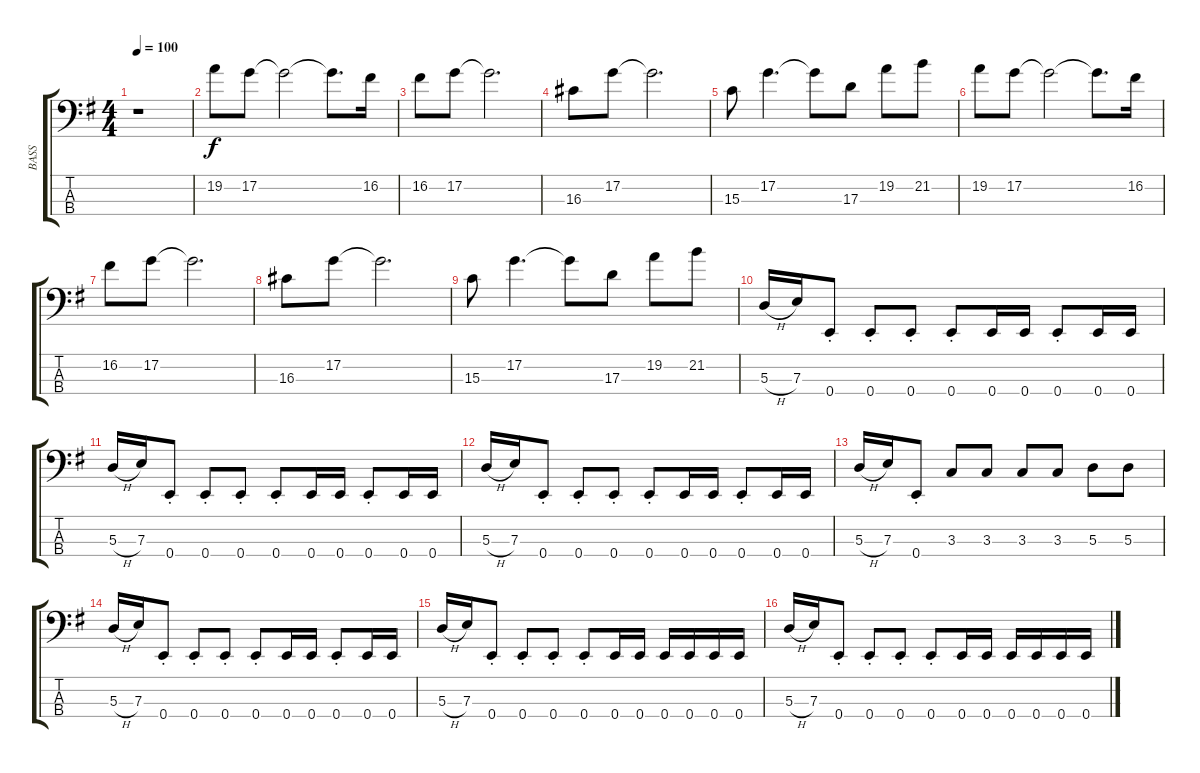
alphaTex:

\track ("BASS" "BASS") {instrument electricbassfinger}
\staff {score tabs}
\tuning (G2 D2 A1 E1) {hide}
\ts (4 4)
\tempo 100
\clef f4
\ks eminor
r.1{dy f} |
19.2.8 17.2.8 17.2{t}.2 17.2{t}.8{d} 16.2.16 |
16.2.8 17.2.8 17.2{t}.2{d} |
16.3.8 17.2.8 17.2{t}.2{d} |
15.3.8 17.2.4{d} 17.2{t}.8 17.3.8 19.2.8 21.2.8 |
19.2.8 17.2.8 17.2{t}.2 17.2{t}.8{d} 16.2.16 |
16.2.8 17.2.8 17.2{t}.2{d} |
16.3.8 17.2.8 17.2{t}.2{d} |
15.3.8 17.2.4{d} 17.2{t}.8 17.3.8 19.2.8 21.2.8 |
5.3{h}.16{volume 14} 7.3.16 0.4{st}.8 0.4{st}.8 0.4{st}.8 0.4{st}.8 0.4.16 0.4.16 0.4{st}.8 0.4.16 0.4.16 |
5.3{h}.16 7.3.16 0.4{st}.8 0.4{st}.8 0.4{st}.8 0.4{st}.8 0.4.16 0.4.16 0.4{st}.8 0.4.16 0.4.16 |
5.3{h}.16 7.3.16 0.4{st}.8 0.4{st}.8 0.4{st}.8 0.4{st}.8 0.4.16 0.4.16 0.4{st}.8 0.4.16 0.4.16 |
5.3{h}.16 7.3.16 0.4{st}.8 3.3.8 3.3.8 3.3.8 3.3.8 5.3.8 5.3.8 |
5.3{h}.16 7.3.16 0.4{st}.8 0.4{st}.8 0.4{st}.8 0.4{st}.8 0.4.16 0.4.16 0.4{st}.8 0.4.16 0.4.16 |
5.3{h}.16 7.3.16 0.4{st}.8 0.4{st}.8 0.4{st}.8 0.4{st}.8 0.4.16 0.4.16 0.4.16 0.4.16 0.4.16 0.4.16 |
5.3{h}.16 7.3.16 0.4{st}.8 0.4{st}.8 0.4{st}.8 0.4{st}.8 0.4.16 0.4.16 0.4.16 0.4.16 0.4.16 0.4.16
